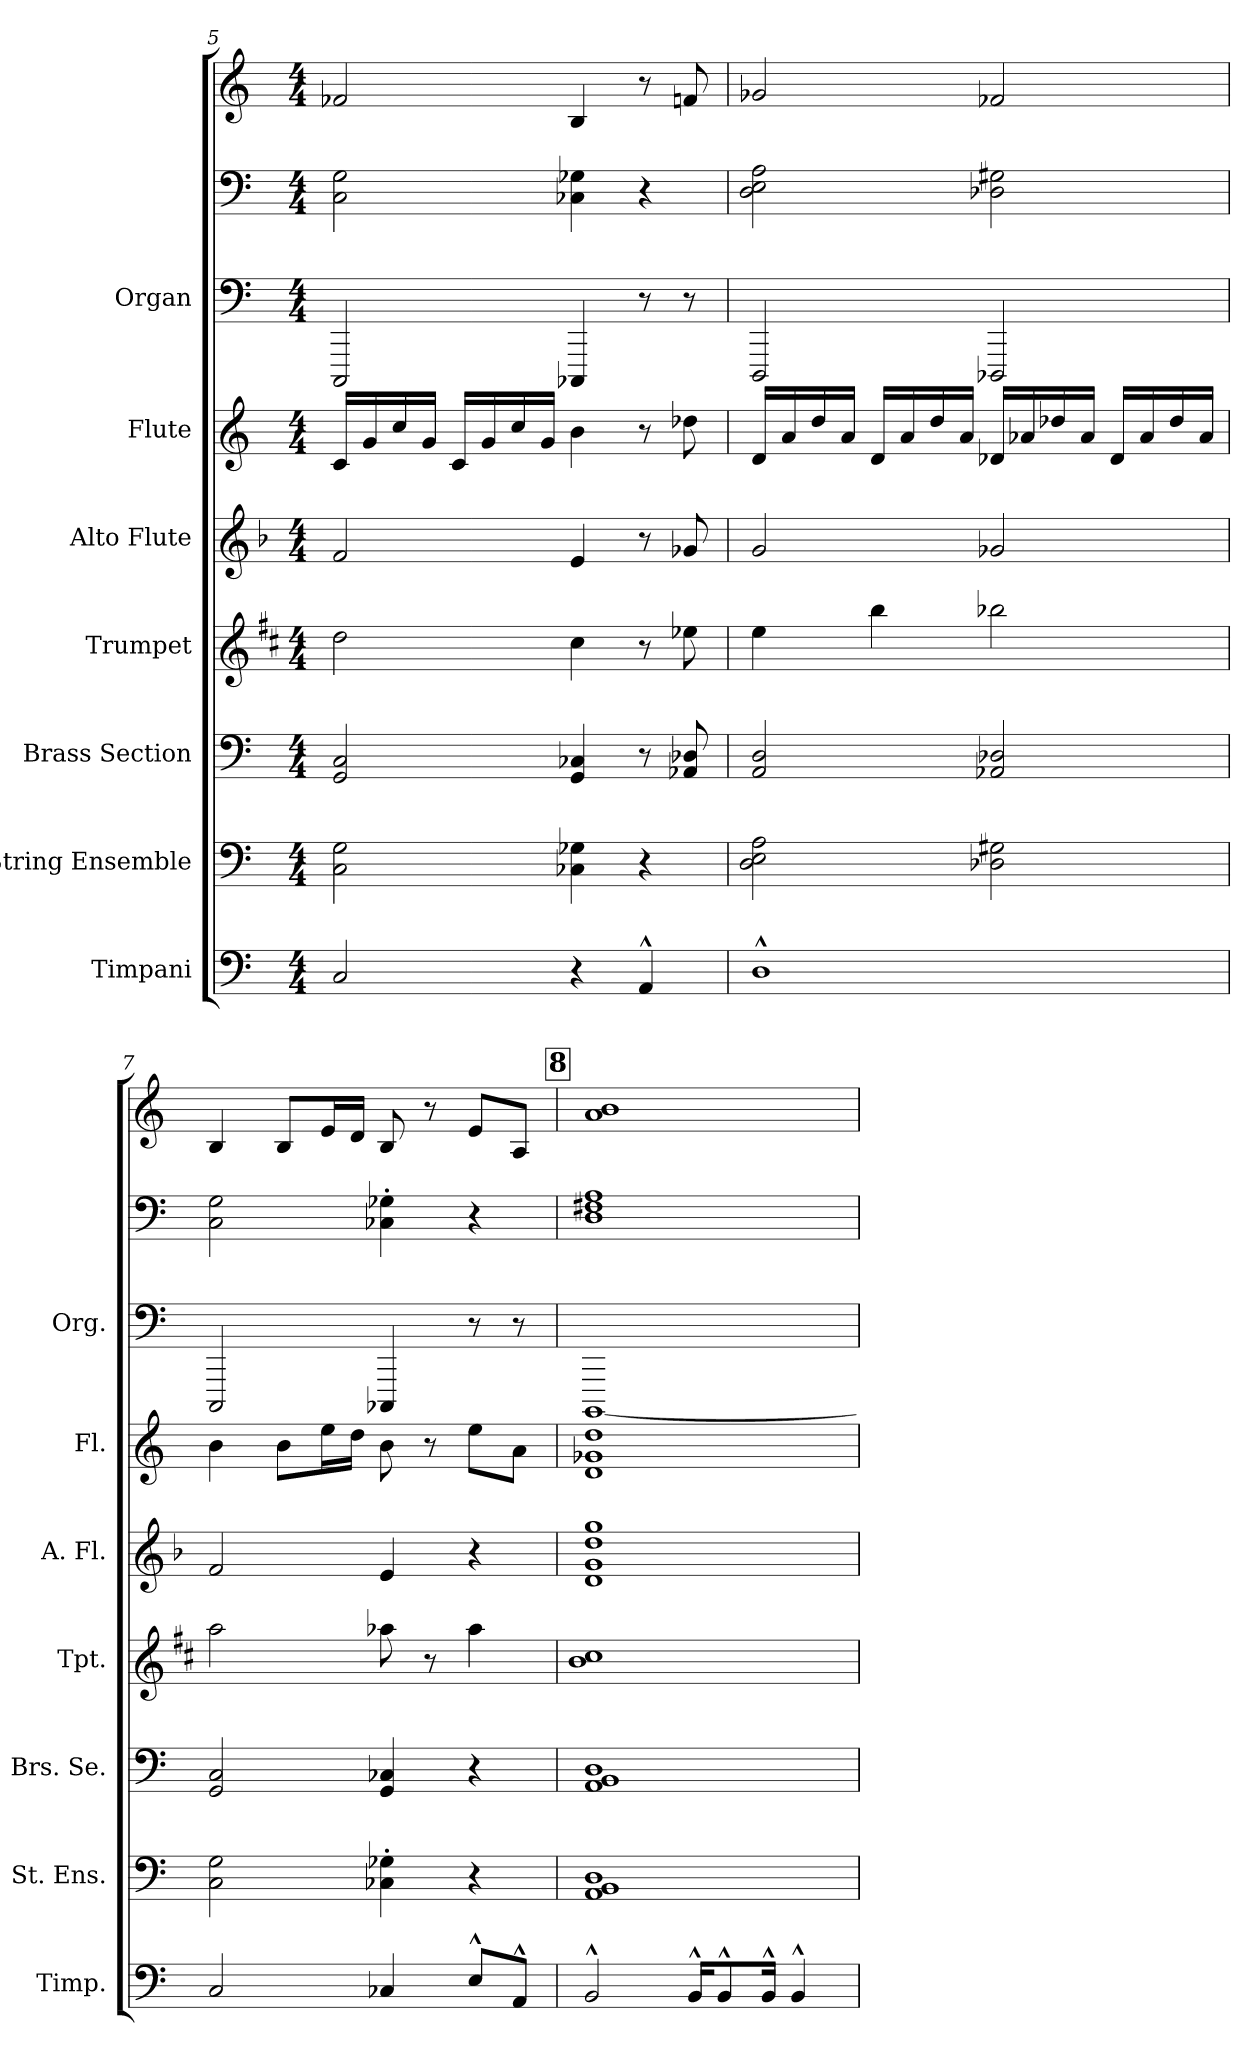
**kern	**kern	**kern	**kern	**kern	**kern	**kern	**kern	**kern
*part7	*part6	*part5	*part4	*part3	*part2	*part1	*part1	*part1
*staff9	*staff8	*staff7	*staff6	*staff5	*staff4	*staff3	*staff2	*staff1
*I"Timpani	*I"String Ensemble	*I"Brass Section	*I"Trumpet	*I"Alto Flute	*I"Flute	*I"Organ	*	*
*I'Timp.	*I'St. Ens.	*I'Brs. Se.	*I'Tpt.	*I'A. Fl.	*I'Fl.	*I'Org.	*	*
*clefF4	*clefF4	*clefF4	*clefG2	*clefG2	*clefG2	*clefF4	*clefF4	*clefG2
*	*	*	*ITrd1c2	*ITrd3c5	*	*	*	*
*k[]	*k[]	*k[]	*k[]	*k[]	*k[]	*k[]	*k[]	*k[]
*M4/4	*M4/4	*M4/4	*M4/4	*M4/4	*M4/4	*M4/4	*M4/4	*M4/4
=5	=5	=5	=5	=5	=5	=5	=5	=5
2C	2G 2C	2GG 2C	2cc	2c	16cLL	2CCC	2G 2C	2f-X
.	.	.	.	.	16g	.	.	.
.	.	.	.	.	16cc	.	.	.
.	.	.	.	.	16gJJ	.	.	.
.	.	.	.	.	16cLL	.	.	.
.	.	.	.	.	16g	.	.	.
.	.	.	.	.	16cc	.	.	.
.	.	.	.	.	16gJJ	.	.	.
4r	4G-X 4C-X	4GG 4C-X	4b	4B	4b	4CCC-X	4G-X 4C-X	4B
4AA^^	4r	8r	8r	8r	8r	8r	4r	8r
.	.	8AA-X 8D-X	8dd-X	8d-X	8dd-X	8r	.	8fn
=6	=6	=6	=6	=6	=6	=6	=6	=6
1D^^	2D 2A 2E	2D 2AA	4dd	2d	16dLL	2DDD	2D 2A 2E	2g-X
.	.	.	.	.	16a	.	.	.
.	.	.	.	.	16dd	.	.	.
.	.	.	.	.	16aJJ	.	.	.
.	.	.	4aa	.	16dLL	.	.	.
.	.	.	.	.	16a	.	.	.
.	.	.	.	.	16dd	.	.	.
.	.	.	.	.	16aJJ	.	.	.
.	2G#X 2D-X	2D-X 2AA-X	2aa-X	2d-X	16d-XLL	2DDD-X	2G#X 2D-X	2f-X
.	.	.	.	.	16a-X	.	.	.
.	.	.	.	.	16dd-X	.	.	.
.	.	.	.	.	16a-JJ	.	.	.
.	.	.	.	.	16d-LL	.	.	.
.	.	.	.	.	16a-	.	.	.
.	.	.	.	.	16dd-	.	.	.
.	.	.	.	.	16a-JJ	.	.	.
=7	=7	=7	=7	=7	=7	=7	=7	=7
2C	2G 2C	2GG 2C	2gg	2c	4b	2CCC	2G 2C	4B
.	.	.	.	.	8bL	.	.	8BL
.	.	.	.	.	16eeL	.	.	16eL
.	.	.	.	.	16ddJJ	.	.	16dJJ
4C-X	4G-X' 4C-X'	4GG 4C-X	8gg-X	4B	8b	4CCC-X	4G-X' 4C-X'	8B
.	.	.	8r	.	8r	.	.	8r
8E^^L	4r	4r	4gg-	4r	8eeL	8r	4r	8eL
8AA^^J	.	.	.	.	8aJ	8r	.	8AJ
!!LO:REH:place=s1:a:t=8
=8	=8	=8	=8	=8	=8	=8	=8	=8
2BB^^	1D 1AA 1BB	1D 1AA 1BB	1b 1a	1A 1d 1dd 1a	1d 1g-X 1dd	[1BBBB	1A 1D 1F#X	1b 1a
16BB^^KL	.	.	.	.	.	.	.	.
8BB^^	.	.	.	.	.	.	.	.
16BB^^Jk	.	.	.	.	.	.	.	.
4BB^^	.	.	.	.	.	.	.	.
=	=	=	=	=	=	=	=	=
*-	*-	*-	*-	*-	*-	*-	*-	*-
